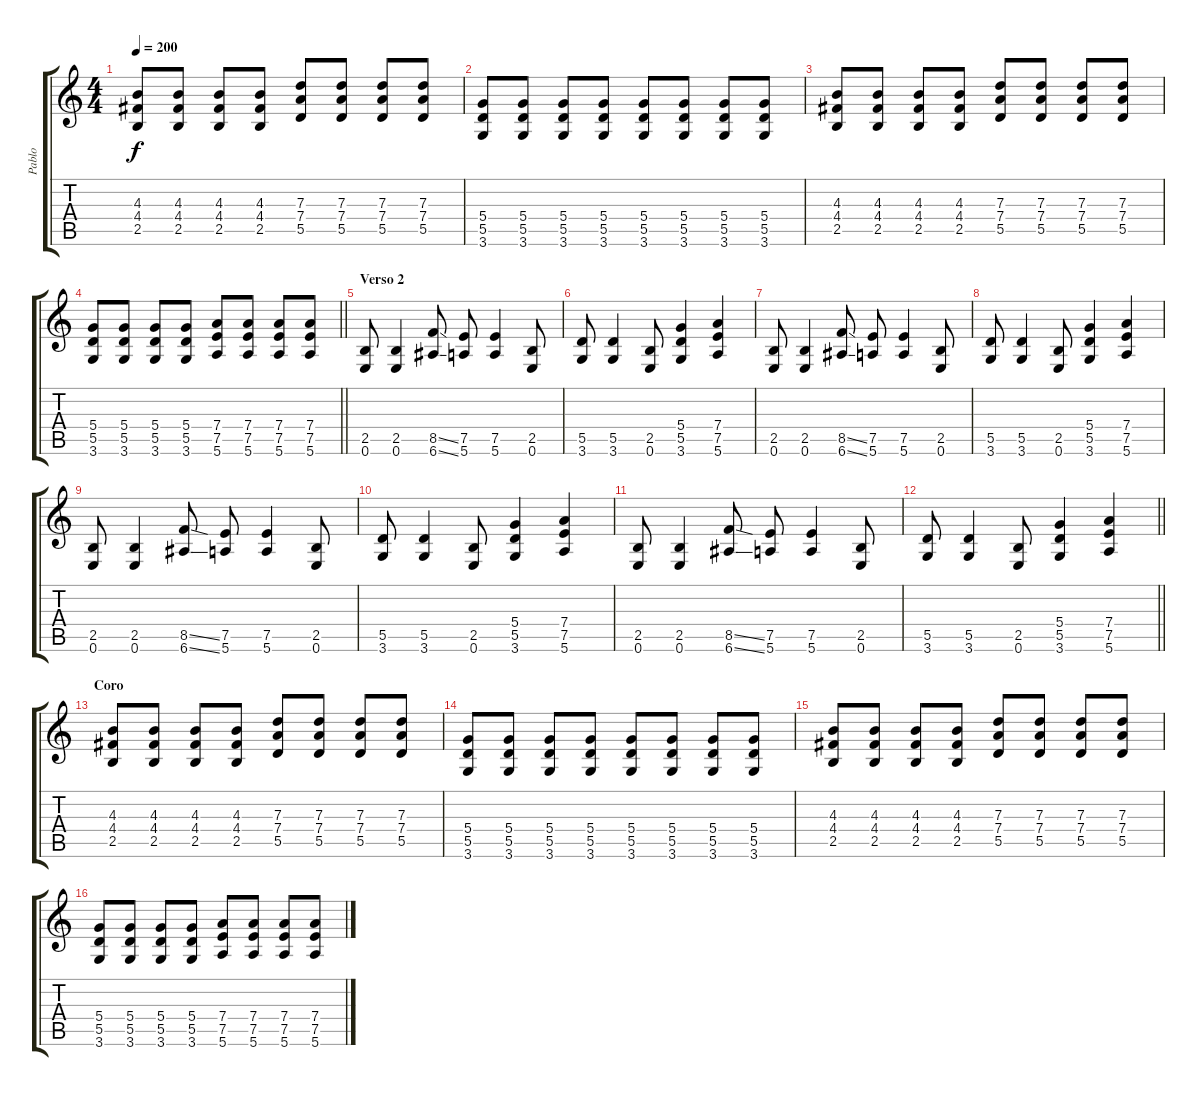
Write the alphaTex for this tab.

\track ("Pablo" "Pablo") {instrument distortionguitar}
\staff {score tabs}
\tuning (E4 B3 G3 D3 A2 E2) {hide}
\ts (4 4)
\tempo 200
\clef g2
\ks c
(4.3 4.4 2.5).8{dy f} (4.3 4.4 2.5).8 (4.3 4.4 2.5).8 (4.3 4.4 2.5).8 (7.3 7.4 5.5).8 (7.3 7.4 5.5).8 (7.3 7.4 5.5).8 (7.3 7.4 5.5).8 |
(5.4 5.5 3.6).8 (5.4 5.5 3.6).8 (5.4 5.5 3.6).8 (5.4 5.5 3.6).8 (5.4 5.5 3.6).8 (5.4 5.5 3.6).8 (5.4 5.5 3.6).8 (5.4 5.5 3.6).8 |
(4.3 4.4 2.5).8 (4.3 4.4 2.5).8 (4.3 4.4 2.5).8 (4.3 4.4 2.5).8 (7.3 7.4 5.5).8 (7.3 7.4 5.5).8 (7.3 7.4 5.5).8 (7.3 7.4 5.5).8 |
\barLineRight lightlight
(5.4 5.5 3.6).8 (5.4 5.5 3.6).8 (5.4 5.5 3.6).8 (5.4 5.5 3.6).8 (7.4 7.5 5.6).8 (7.4 7.5 5.6).8 (7.4 7.5 5.6).8 (7.4 7.5 5.6).8 |
\section ("" "Verso 2")
(2.5 0.6).8 (2.5 0.6).4 (8.5{ss} 6.6{ss}).8 (7.5 5.6).8 (7.5 5.6).4 (2.5 0.6).8 |
(5.5 3.6).8 (5.5 3.6).4 (2.5 0.6).8 (5.4 5.5 3.6).4 (7.4 7.5 5.6).4 |
(2.5 0.6).8 (2.5 0.6).4 (8.5{ss} 6.6{ss}).8 (7.5 5.6).8 (7.5 5.6).4 (2.5 0.6).8 |
(5.5 3.6).8 (5.5 3.6).4 (2.5 0.6).8 (5.4 5.5 3.6).4 (7.4 7.5 5.6).4 |
(2.5 0.6).8 (2.5 0.6).4 (8.5{ss} 6.6{ss}).8 (7.5 5.6).8 (7.5 5.6).4 (2.5 0.6).8 |
(5.5 3.6).8 (5.5 3.6).4 (2.5 0.6).8 (5.4 5.5 3.6).4 (7.4 7.5 5.6).4 |
(2.5 0.6).8 (2.5 0.6).4 (8.5{ss} 6.6{ss}).8 (7.5 5.6).8 (7.5 5.6).4 (2.5 0.6).8 |
\barLineRight lightlight
(5.5 3.6).8 (5.5 3.6).4 (2.5 0.6).8 (5.4 5.5 3.6).4 (7.4 7.5 5.6).4 |
\section ("" "Coro")
(4.3 4.4 2.5).8 (4.3 4.4 2.5).8 (4.3 4.4 2.5).8 (4.3 4.4 2.5).8 (7.3 7.4 5.5).8 (7.3 7.4 5.5).8 (7.3 7.4 5.5).8 (7.3 7.4 5.5).8 |
(5.4 5.5 3.6).8 (5.4 5.5 3.6).8 (5.4 5.5 3.6).8 (5.4 5.5 3.6).8 (5.4 5.5 3.6).8 (5.4 5.5 3.6).8 (5.4 5.5 3.6).8 (5.4 5.5 3.6).8 |
(4.3 4.4 2.5).8 (4.3 4.4 2.5).8 (4.3 4.4 2.5).8 (4.3 4.4 2.5).8 (7.3 7.4 5.5).8 (7.3 7.4 5.5).8 (7.3 7.4 5.5).8 (7.3 7.4 5.5).8 |
(5.4 5.5 3.6).8 (5.4 5.5 3.6).8 (5.4 5.5 3.6).8 (5.4 5.5 3.6).8 (7.4 7.5 5.6).8 (7.4 7.5 5.6).8 (7.4 7.5 5.6).8 (7.4 7.5 5.6).8
